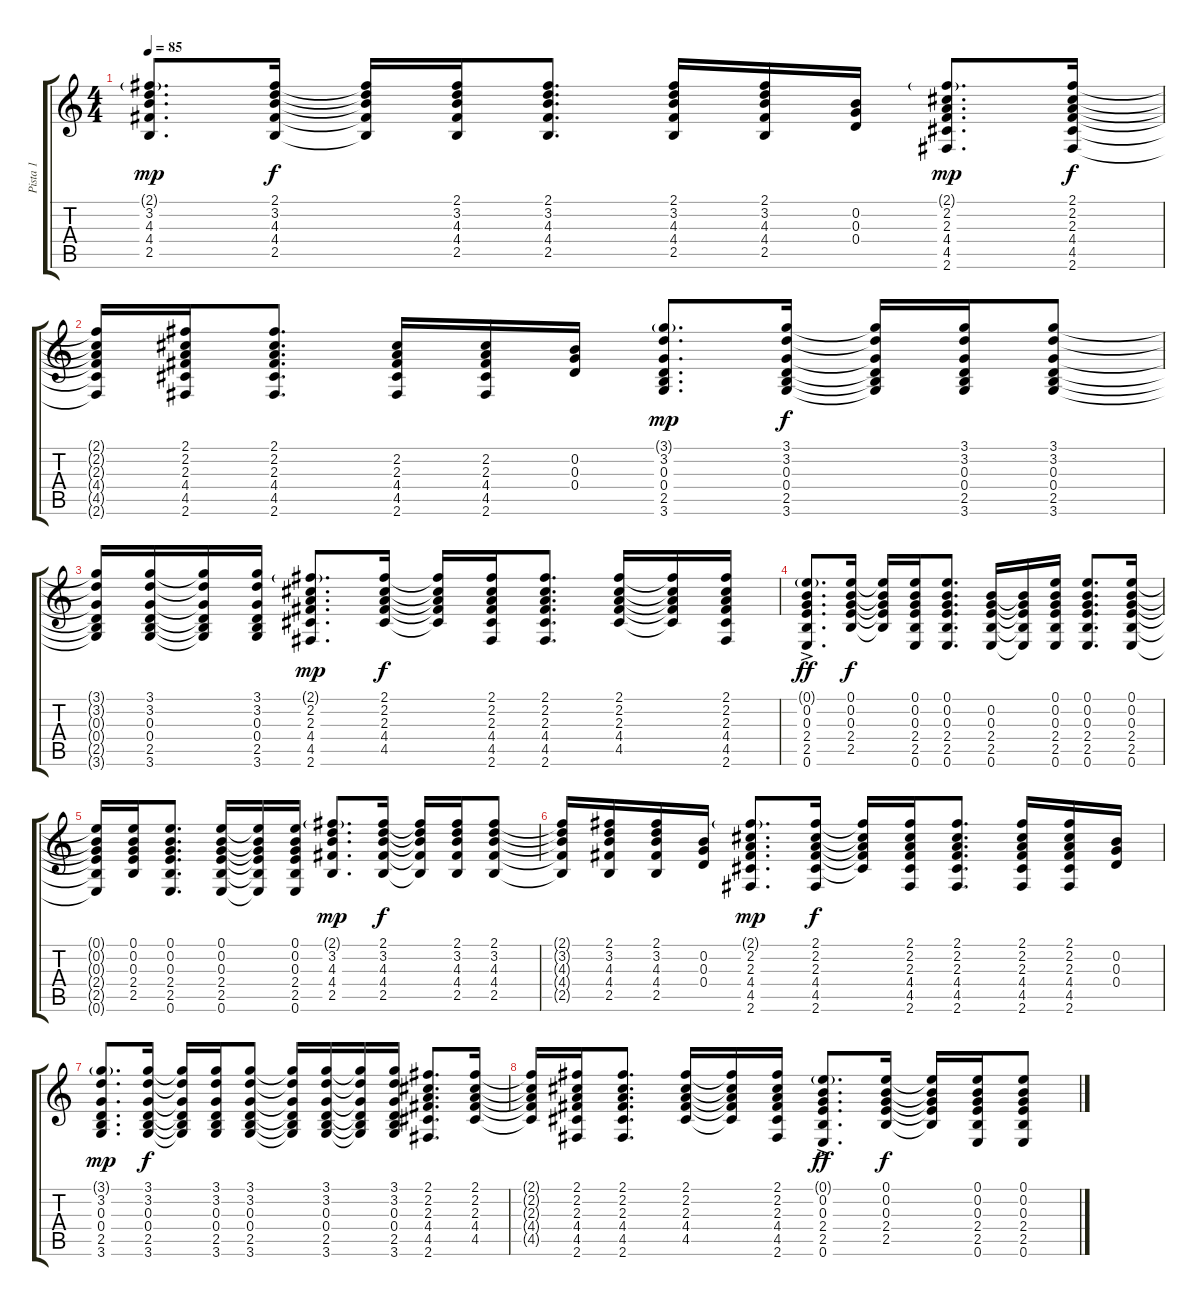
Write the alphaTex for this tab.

\track ("Pista 1" "Pista 1") {instrument acousticguitarsteel}
\staff {score tabs}
\tuning (E4 B3 G3 D3 A2 E2) {hide}
\ts (4 4)
\tempo 85
\clef g2
\ks c
(2.1{g} 3.2 4.3 4.4 2.5).8{d dy mp} (2.1 3.2 4.3 4.4 2.5).16{dy f} (2.1{t} 3.2{t} 4.3{t} 4.4{t} 2.5{t}).16 (2.1 3.2 4.3 4.4 2.5).16 (2.1 3.2 4.3 4.4 2.5).8{d} (2.1 3.2 4.3 4.4 2.5).16 (2.1 3.2 4.3 4.4 2.5).16 (0.2 0.3 0.4).16 (2.1{g} 2.2 2.3 4.4 4.5 2.6).8{d dy mp} (2.1 2.2 2.3 4.4 4.5 2.6).16{dy f} |
(2.1{t} 2.2{t} 2.3{t} 4.4{t} 4.5{t} 2.6{t}).16 (2.1 2.2 2.3 4.4 4.5 2.6).16 (2.1 2.2 2.3 4.4 4.5 2.6).8{d} (2.2 2.3 4.4 4.5 2.6).16 (2.2 2.3 4.4 4.5 2.6).16 (0.2 0.3 0.4).16 (3.1{g} 3.2 0.3 0.4 2.5 3.6).8{d dy mp} (3.1 3.2 0.3 0.4 2.5 3.6).16{dy f} (3.1{t} 3.2{t} 0.3{t} 0.4{t} 2.5{t} 3.6{t}).16 (3.1 3.2 0.3 0.4 2.5 3.6).16 (3.1 3.2 0.3 0.4 2.5 3.6).8 |
(3.1{t} 3.2{t} 0.3{t} 0.4{t} 2.5{t} 3.6{t}).16 (3.1 3.2 0.3 0.4 2.5 3.6).16 (3.1{t} 3.2{t} 0.3{t} 0.4{t} 2.5{t} 3.6{t}).16 (3.1 3.2 0.3 0.4 2.5 3.6).16 (2.1{g} 2.2 2.3 4.4 4.5 2.6).8{d dy mp} (2.1 2.2 2.3 4.4 4.5).16{dy f} (2.1{t} 2.2{t} 2.3{t} 4.4{t} 4.5{t}).16 (2.1 2.2 2.3 4.4 4.5 2.6).16 (2.1 2.2 2.3 4.4 4.5 2.6).8{d} (2.1 2.2 2.3 4.4 4.5).16 (2.1{t} 2.2{t} 2.3{t} 4.4{t} 4.5{t}).16 (2.1 2.2 2.3 4.4 4.5 2.6).16 |
(0.1{g} 0.2 0.3 2.4 2.5 0.6{ac}).8{d dy ff} (0.1 0.2 0.3 2.4 2.5).16{dy f} (0.1{t} 0.2{t} 0.3{t} 2.4{t} 2.5{t}).16 (0.1 0.2 0.3 2.4 2.5 0.6).16 (0.1 0.2 0.3 2.4 2.5 0.6).8{d} (0.2 0.3 2.4 2.5 0.6).16 (0.2{t} 0.3{t} 2.4{t} 2.5{t} 0.6{t}).16 (0.1 0.2 0.3 2.4 2.5 0.6).16 (0.1 0.2 0.3 2.4 2.5 0.6).8{d} (0.1 0.2 0.3 2.4 2.5 0.6).16 |
(0.1{t} 0.2{t} 0.3{t} 2.4{t} 2.5{t} 0.6{t}).16 (0.1 0.2 0.3 2.4 2.5).16 (0.1 0.2 0.3 2.4 2.5 0.6).8{d} (0.1 0.2 0.3 2.4 2.5 0.6).16 (0.1{t} 0.2{t} 0.3{t} 2.4{t} 2.5{t} 0.6{t}).16 (0.1 0.2 0.3 2.4 2.5 0.6).16 (2.1{g} 3.2 4.3 4.4 2.5).8{d dy mp} (2.1 3.2 4.3 4.4 2.5).16{dy f} (2.1{t} 3.2{t} 4.3{t} 4.4{t} 2.5{t}).16 (2.1 3.2 4.3 4.4 2.5).16 (2.1 3.2 4.3 4.4 2.5).8 |
(2.1{t} 3.2{t} 4.3{t} 4.4{t} 2.5{t}).16 (2.1 3.2 4.3 4.4 2.5).16 (2.1 3.2 4.3 4.4 2.5).16 (0.2 0.3 0.4).16 (2.1{g} 2.2 2.3 4.4 4.5 2.6).8{d dy mp} (2.1 2.2 2.3 4.4 4.5 2.6).16{dy f} (2.1{t} 2.2{t} 2.3{t} 4.4{t} 4.5{t}).16 (2.1 2.2 2.3 4.4 4.5 2.6).16 (2.1 2.2 2.3 4.4 4.5 2.6).8{d} (2.1 2.2 2.3 4.4 4.5 2.6).16 (2.1 2.2 2.3 4.4 4.5 2.6).16 (0.2 0.3 0.4).16 |
(3.1{g} 3.2 0.3 0.4 2.5 3.6).8{d dy mp} (3.1 3.2 0.3 0.4 2.5 3.6).16{dy f} (3.1{t} 3.2{t} 0.3{t} 0.4{t} 2.5{t} 3.6{t}).16 (3.1 3.2 0.3 0.4 2.5 3.6).16 (3.1 3.2 0.3 0.4 2.5 3.6).8 (3.1{t} 3.2{t} 0.3{t} 0.4{t} 2.5{t} 3.6{t}).16 (3.1 3.2 0.3 0.4 2.5 3.6).16 (3.1{t} 3.2{t} 0.3{t} 0.4{t} 2.5{t} 3.6{t}).16 (3.1 3.2 0.3 0.4 2.5 3.6).16 (2.1 2.2 2.3 4.4 4.5 2.6).8{d} (2.1 2.2 2.3 4.4 4.5).16 |
(2.1{t} 2.2{t} 2.3{t} 4.4{t} 4.5{t}).16 (2.1 2.2 2.3 4.4 4.5 2.6).16 (2.1 2.2 2.3 4.4 4.5 2.6).8{d} (2.1 2.2 2.3 4.4 4.5).16 (2.1{t} 2.2{t} 2.3{t} 4.4{t} 4.5{t}).16 (2.1 2.2 2.3 4.4 4.5 2.6).16 (0.1{g} 0.2 0.3 2.4 2.5 0.6{ac}).8{d dy ff} (0.1 0.2 0.3 2.4 2.5).16{dy f} (0.1{t} 0.2{t} 0.3{t} 2.4{t} 2.5{t}).16 (0.1 0.2 0.3 2.4 2.5 0.6).16 (0.1 0.2 0.3 2.4 2.5 0.6).8
